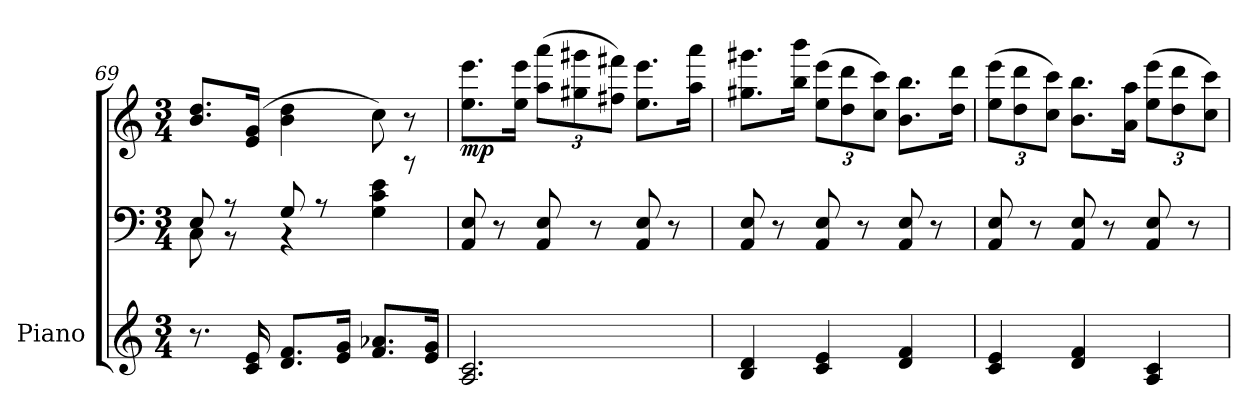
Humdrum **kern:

**kern	**kern	**kern	**dynam
*part1	*part1	*part1	*part1
*staff3	*staff2	*staff1	*staff1/2/3
*I"Piano	*	*	*
*I'Pno.	*	*	*
*clefG2	*clefF4	*clefG2	*
*k[]	*k[]	*k[]	*
*M3/4	*M3/4	*M3/4	*
=69	=69	=69	=69
*	*^	*	*
8.r	8E/	8C\	8.b/ 8.dd/L	.
.	8r	8r	.	.
16c/ 16e/	.	.	(>16e/ 16g/Jk	.
8.d/ 8.f/L	8G/	4r	4b\ 4dd\	.
.	8r	.	.	.
16e/ 16g/Jk	.	.	.	.
8.f/ 8.a-X/L	8ryy	4G\ 4c\ 4e\	8cc\)	.
.	8r	.	8r	.
16e/ 16g/Jk	.	.	.	.
*	*v	*v	*	*
=70	=70	=70	=70
!	!	!	!LO:DY:b
2.A/ 2.c/	8AA/ 8E/	8.ee\ 8.eee\L	mp
.	8r	.	.
.	.	16ee\ 16eee\Jk	.
*	*	*Xbrackettup	*
.	8AA/ 8E/	(>12aa\ 12aaa\L	.
.	.	12gg#X\ 12ggg#X\	.
.	8r	.	.
.	.	12ff#X\ 12fff#X\J)	.
.	8AA/ 8E/	8.ee\ 8.eee\L	.
.	8r	.	.
.	.	16aa\ 16aaa\Jk	.
=71	=71	=71	=71
4B/ 4d/	8AA/ 8E/	8.gg#X\ 8.ggg#X\L	.
.	8r	.	.
.	.	16bb\ 16bbb\Jk	.
4c/ 4e/	8AA/ 8E/	(>12ee\ 12eee\L	.
.	.	12dd\ 12ddd\	.
.	8r	.	.
.	.	12cc\ 12ccc\J)	.
4d/ 4f/	8AA/ 8E/	8.b\ 8.bb\L	.
.	8r	.	.
.	.	16dd\ 16ddd\Jk	.
=72	=72	=72	=72
4c/ 4e/	8AA/ 8E/	(>12ee\ 12eee\L	.
.	.	12dd\ 12ddd\	.
.	8r	.	.
.	.	12cc\ 12ccc\J)	.
4d/ 4f/	8AA/ 8E/	8.b\ 8.bb\L	.
.	8r	.	.
.	.	16a\ 16aa\Jk	.
4A/ 4c/	8AA/ 8E/	(>12ee\ 12eee\L	.
.	.	12dd\ 12ddd\	.
.	8r	.	.
.	.	12cc\ 12ccc\J)	.
=	=	=	=
*-	*-	*-	*-
